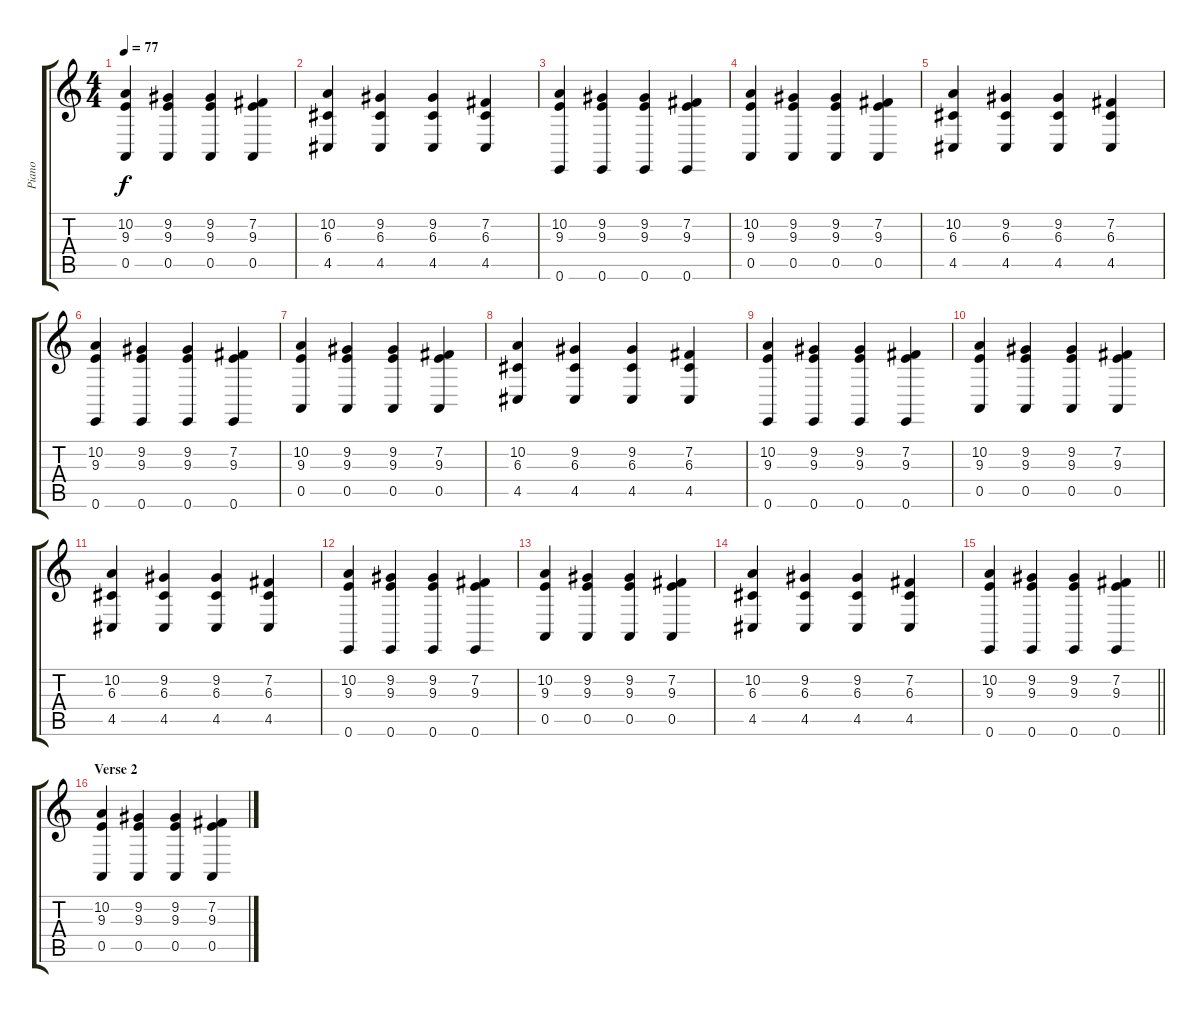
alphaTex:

\track ("Piano" "Piano") {instrument acousticgrandpiano}
\staff {score tabs}
\tuning (E4 B3 G3 D3 A2 E2) {hide}
\ts (4 4)
\tempo 77
\clef g2
\ks c
(10.2 9.3 0.5).4{dy f} (9.2 9.3 0.5).4 (9.2 9.3 0.5).4 (7.2 9.3 0.5).4 |
(10.2 6.3 4.5).4 (9.2 6.3 4.5).4 (9.2 6.3 4.5).4 (7.2 6.3 4.5).4 |
(10.2 9.3 0.6).4 (9.2 9.3 0.6).4 (9.2 9.3 0.6).4 (7.2 9.3 0.6).4 |
(10.2 9.3 0.5).4 (9.2 9.3 0.5).4 (9.2 9.3 0.5).4 (7.2 9.3 0.5).4 |
(10.2 6.3 4.5).4 (9.2 6.3 4.5).4 (9.2 6.3 4.5).4 (7.2 6.3 4.5).4 |
(10.2 9.3 0.6).4 (9.2 9.3 0.6).4 (9.2 9.3 0.6).4 (7.2 9.3 0.6).4 |
(10.2 9.3 0.5).4 (9.2 9.3 0.5).4 (9.2 9.3 0.5).4 (7.2 9.3 0.5).4 |
(10.2 6.3 4.5).4 (9.2 6.3 4.5).4 (9.2 6.3 4.5).4 (7.2 6.3 4.5).4 |
(10.2 9.3 0.6).4 (9.2 9.3 0.6).4 (9.2 9.3 0.6).4 (7.2 9.3 0.6).4 |
(10.2 9.3 0.5).4 (9.2 9.3 0.5).4 (9.2 9.3 0.5).4 (7.2 9.3 0.5).4 |
(10.2 6.3 4.5).4 (9.2 6.3 4.5).4 (9.2 6.3 4.5).4 (7.2 6.3 4.5).4 |
(10.2 9.3 0.6).4 (9.2 9.3 0.6).4 (9.2 9.3 0.6).4 (7.2 9.3 0.6).4 |
(10.2 9.3 0.5).4 (9.2 9.3 0.5).4 (9.2 9.3 0.5).4 (7.2 9.3 0.5).4 |
(10.2 6.3 4.5).4 (9.2 6.3 4.5).4 (9.2 6.3 4.5).4 (7.2 6.3 4.5).4 |
\barLineRight lightlight
(10.2 9.3 0.6).4 (9.2 9.3 0.6).4 (9.2 9.3 0.6).4 (7.2 9.3 0.6).4 |
\section ("" "Verse 2")
(10.2 9.3 0.5).4 (9.2 9.3 0.5).4 (9.2 9.3 0.5).4 (7.2 9.3 0.5).4
